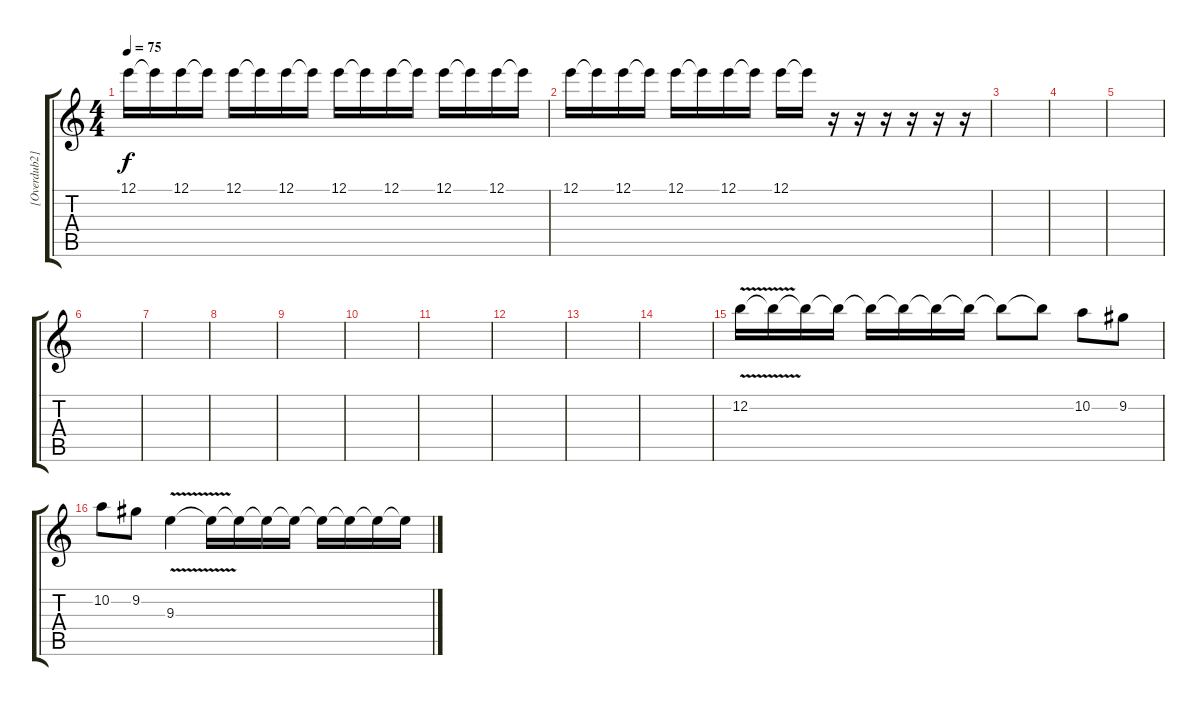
\track ("[Overdub2]" "[Overdub2]") {instrument distortionguitar}
\staff {score tabs}
\tuning (E4 B3 G3 D3 A2 E2) {hide}
\ts (4 4)
\tempo 75
\clef g2
\ks c
12.1.16{dy f volume 14} 12.1{t}.16{volume 14 balance 3} 12.1.16{volume 13 balance 5} 12.1{t}.16{volume 13 balance 8} 12.1.16{volume 12 balance 11} 12.1{t}.16{volume 12 balance 11} 12.1.16{volume 11 balance 13} 12.1{t}.16{volume 11 balance 15} 12.1.16{volume 10 balance 11} 12.1{t}.16{volume 10 balance 8} 12.1.16{volume 9 balance 5} 12.1{t}.16{volume 9 balance 3} 12.1.16{volume 8 balance 1} 12.1{t}.16{volume 8 balance 3} 12.1.16{volume 7 balance 5} 12.1{t}.16{volume 7 balance 8} |
12.1.16{volume 6 balance 11} 12.1{t}.16{volume 6 balance 13} 12.1.16{volume 5 balance 15} 12.1{t}.16{volume 5 balance 13} 12.1.16{volume 4 balance 11} 12.1{t}.16{volume 4 balance 11} 12.1.16{volume 2 balance 8} 12.1{t}.16{volume 2 balance 5} 12.1.16{volume 1 balance 3} 12.1{t}.16{volume 1 balance 3} r.16 r.16 r.16 r.16 r.16 r.16 |
|
|
|
|
|
|
|
|
|
|
|
|
12.2{v}.16{volume 0 balance 1} 12.2{t}.16{volume 2} 12.2{t}.16{volume 4} 12.2{t}.16{volume 8} 12.2{t}.16{volume 10} 12.2{t}.16{volume 12} 12.2{t}.16{volume 14} 12.2{t}.16{volume 16} 12.2{t}.8 12.2{t}.8 10.2.8 9.2.8 |
10.2.8 9.2.8 9.3{v}.4 9.3{t}.16 9.3{t}.16 9.3{t}.16{volume 13} 9.3{t}.16{volume 11} 9.3{t}.16{volume 9} 9.3{t}.16{volume 6} 9.3{t}.16{volume 3} 9.3{t}.16{volume 0}
